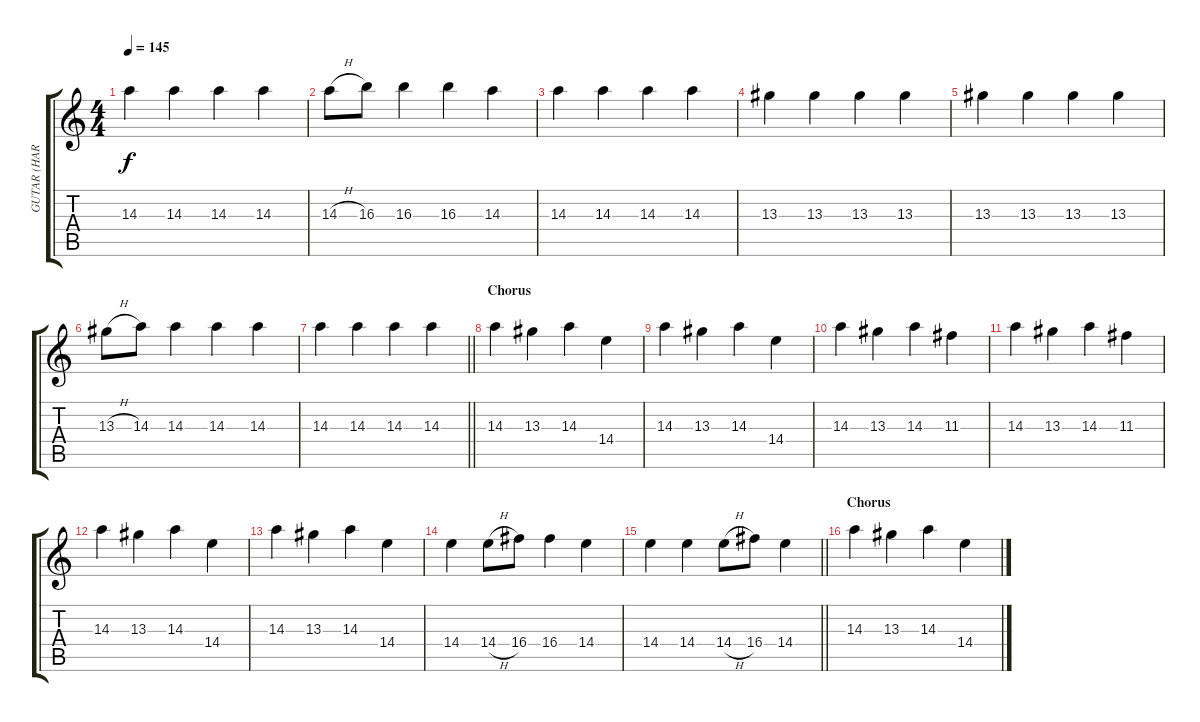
\track ("GUTAR (HARMONI)" "GUTAR (HAR") {instrument electricguitarclean}
\staff {score tabs}
\tuning (E4 B3 G3 D3 A2 E2) {hide}
\ts (4 4)
\tempo 145
\clef g2
\ks c
14.3.4{dy f} 14.3.4 14.3.4 14.3.4 |
14.3{h}.8 16.3.8 16.3.4 16.3.4 14.3.4 |
14.3.4 14.3.4 14.3.4 14.3.4 |
13.3.4 13.3.4 13.3.4 13.3.4 |
13.3.4 13.3.4 13.3.4 13.3.4 |
13.3{h}.8 14.3.8 14.3.4 14.3.4 14.3.4 |
\barLineRight lightlight
14.3.4 14.3.4 14.3.4 14.3.4 |
\section ("" "Chorus")
14.3.4 13.3.4 14.3.4 14.4.4 |
14.3.4 13.3.4 14.3.4 14.4.4 |
14.3.4 13.3.4 14.3.4 11.3.4 |
14.3.4 13.3.4 14.3.4 11.3.4 |
14.3.4 13.3.4 14.3.4 14.4.4 |
14.3.4 13.3.4 14.3.4 14.4.4 |
14.4.4 14.4{h}.8 16.4.8 16.4.4 14.4.4 |
\barLineRight lightlight
14.4.4 14.4.4 14.4{h}.8 16.4.8 14.4.4 |
\section ("" "Chorus")
14.3.4 13.3.4 14.3.4 14.4.4
